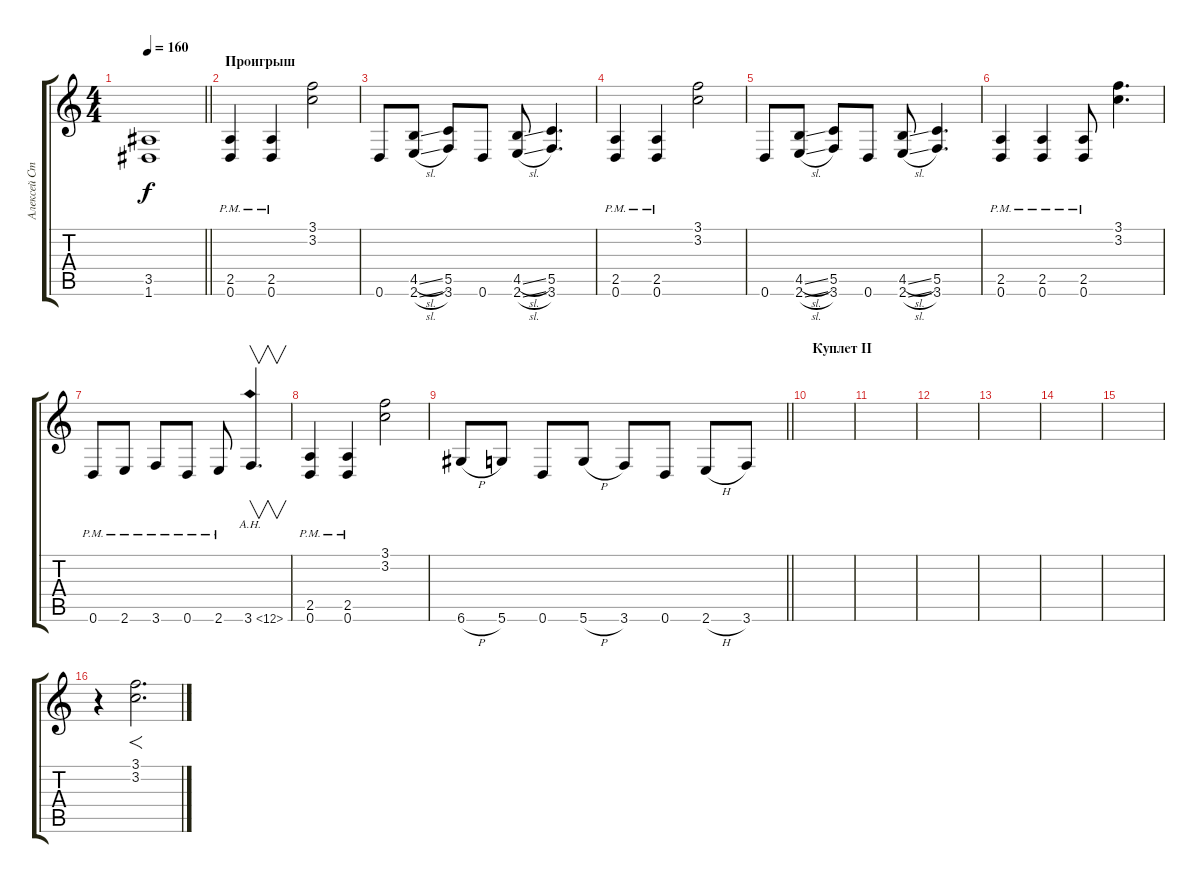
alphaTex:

\track ("Алексей Страйк" "Алексей Ст") {instrument distortionguitar}
\staff {score tabs}
\tuning (D4 A3 F3 C3 G2 D2) {hide}
\ts (4 4)
\tempo 160
\clef g2
\barLineRight lightlight
\ks c
(3.5 1.6).1{dy f} |
\section ("" "Проигрыш")
(2.5{pm} 0.6{pm}).4{volume 9} (2.5{pm} 0.6{pm}).4 (3.1 3.2).2 |
0.6.8{volume 14} (4.5{sl} 2.6{sl}).8 (5.5 3.6).8 0.6.8 (4.5{sl} 2.6{sl}).8 (5.5 3.6).4{d} |
(2.5{pm} 0.6{pm}).4 (2.5{pm} 0.6{pm}).4 (3.1 3.2).2 |
0.6.8 (4.5{sl} 2.6{sl}).8 (5.5 3.6).8 0.6.8 (4.5{sl} 2.6{sl}).8 (5.5 3.6).4{d} |
(2.5{pm} 0.6{pm}).4 (2.5{pm} 0.6{pm}).4 (2.5{pm} 0.6{pm}).8 (3.1 3.2).4{d} |
0.6{pm}.8 2.6{pm}.8 3.6{pm}.8 0.6{pm}.8 2.6{pm}.8 3.6{ah 9}.4{v d} |
(2.5{pm} 0.6{pm}).4 (2.5{pm} 0.6{pm}).4 (3.1 3.2).2 |
\barLineRight lightlight
6.6{h}.8 5.6.8 0.6.8 5.6{h}.8 3.6.8 0.6.8 2.6{h}.8 3.6.8 |
\section ("" "Куплет II")
|
|
|
|
|
|
r.4 (3.1 3.2).2{f d}
